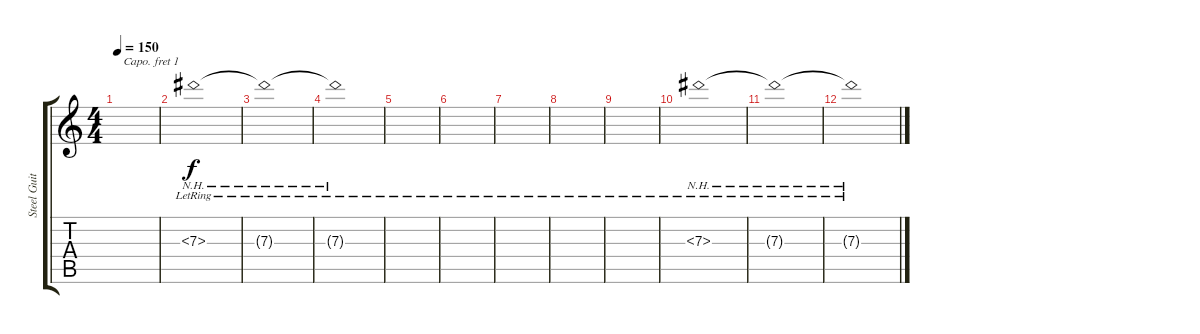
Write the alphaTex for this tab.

\track ("Steel Guitar" "Steel Guit") {instrument acousticguitarsteel}
\staff {score tabs}
\capo 1
\tuning (E4 B3 G3 D3 A2 E2) {hide}
\ts (4 4)
\tempo 150
\clef g2
\ks c
|
7.3{nh lr}.1 |
7.3{nh lr t}.1 |
7.3{nh lr t}.1 |
|
|
|
|
|
7.3{nh lr}.1 |
7.3{nh lr t}.1 |
7.3{nh lr t}.1
